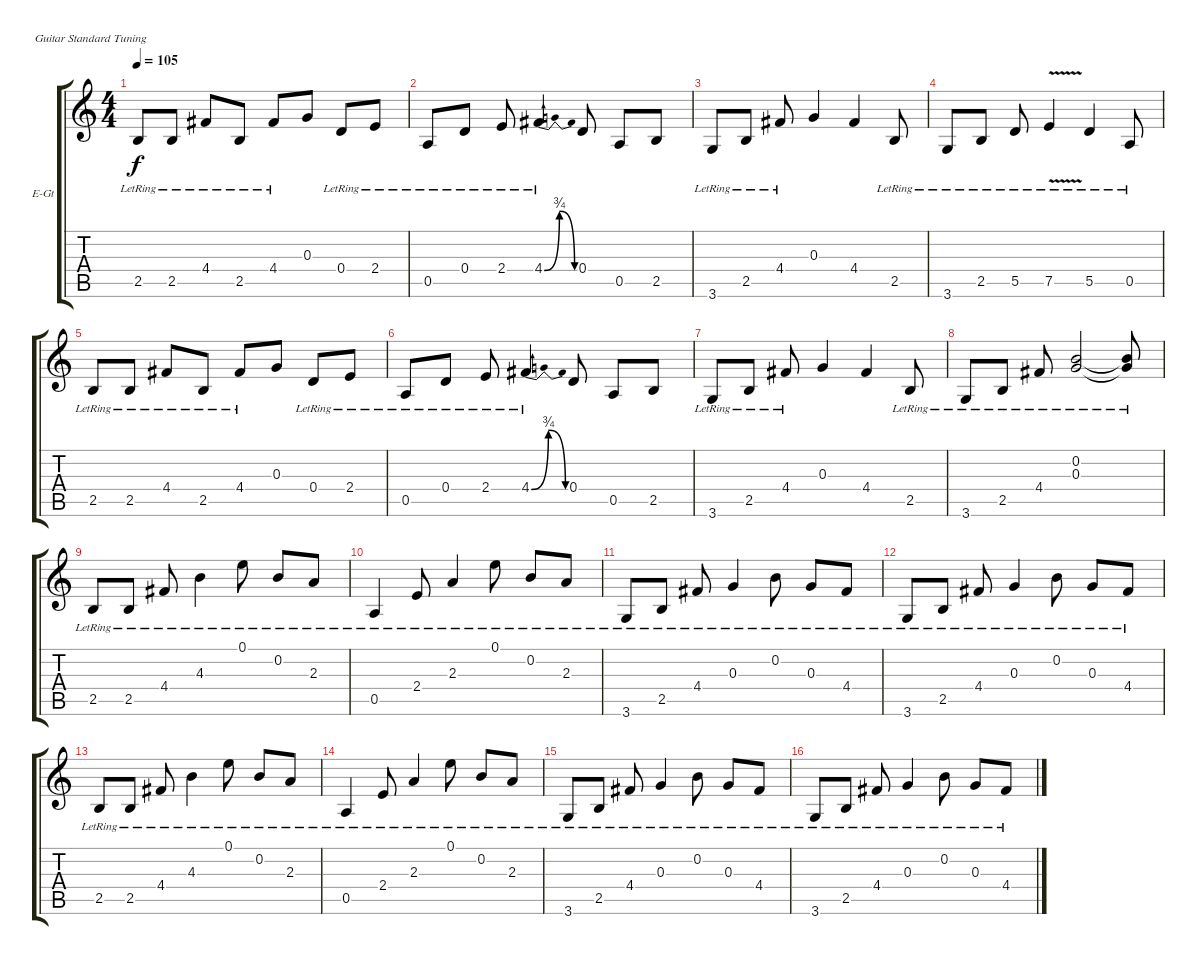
\defaultSystemsLayout 4
\bracketExtendMode groupsimilarinstruments
\firstSystemTrackNameOrientation horizontal
\otherSystemsTrackNameOrientation horizontal
\track ("Lead Guitar" "E-Gt") {instrument electricguitarclean}
\staff {score tabs}
\tuning (E4 B3 G3 D3 A2 E2)
\ts (4 4)
\tempo 105
\clef g2
\ks c
2.5{lr}.8{dy f instrument electricguitarclean} 2.5{lr}.8 4.4{lr}.8 2.5{lr}.8 4.4{lr}.8 0.3.8 0.4{lr}.8 2.4{lr}.8 |
0.5{lr}.8 0.4{lr}.8 2.4{lr}.8 4.4{be (bendrelease 0 0 30 3 30 3 60 0) lr}.4 0.4.8 0.5.8 2.5.8 |
3.6{lr}.8 2.5{lr}.8 4.4{lr}.8 0.3.4 4.4.4 2.5{lr}.8 |
3.6{lr}.8 2.5{lr}.8 5.5{lr}.8 7.5{v lr}.4 5.5{lr}.4 0.5{lr}.8 |
2.5{lr}.8 2.5{lr}.8 4.4{lr}.8 2.5{lr}.8 4.4{lr}.8 0.3.8 0.4{lr}.8 2.4{lr}.8 |
0.5{lr}.8 0.4{lr}.8 2.4{lr}.8 4.4{be (bendrelease 0 0 30 3 30 3 60 0) lr}.4 0.4.8 0.5.8 2.5.8 |
3.6{lr}.8 2.5{lr}.8 4.4{lr}.8 0.3.4 4.4.4 2.5{lr}.8 |
3.6{lr}.8 2.5{lr}.8 4.4{lr}.8 (0.2{lr} 0.3{lr}).2 (0.2{lr t} 0.3{lr t}).8 |
2.5{lr}.8 2.5{lr}.8 4.4{lr}.8 4.3{lr}.4 0.1{lr}.8 0.2{lr}.8 2.3{lr}.8 |
0.5{lr}.4 2.4{lr}.8 2.3{lr}.4 0.1{lr}.8 0.2{lr}.8 2.3{lr}.8 |
3.6{lr}.8 2.5{lr}.8 4.4{lr}.8 0.3{lr}.4 0.2{lr}.8 0.3{lr}.8 4.4{lr}.8 |
3.6{lr}.8 2.5{lr}.8 4.4{lr}.8 0.3{lr}.4 0.2{lr}.8 0.3{lr}.8 4.4{lr}.8 |
2.5{lr}.8 2.5{lr}.8 4.4{lr}.8 4.3{lr}.4 0.1{lr}.8 0.2{lr}.8 2.3{lr}.8 |
0.5{lr}.4 2.4{lr}.8 2.3{lr}.4 0.1{lr}.8 0.2{lr}.8 2.3{lr}.8 |
3.6{lr}.8 2.5{lr}.8 4.4{lr}.8 0.3{lr}.4 0.2{lr}.8 0.3{lr}.8 4.4{lr}.8 |
3.6{lr}.8 2.5{lr}.8 4.4{lr}.8 0.3{lr}.4 0.2{lr}.8 0.3{lr}.8 4.4{lr}.8
